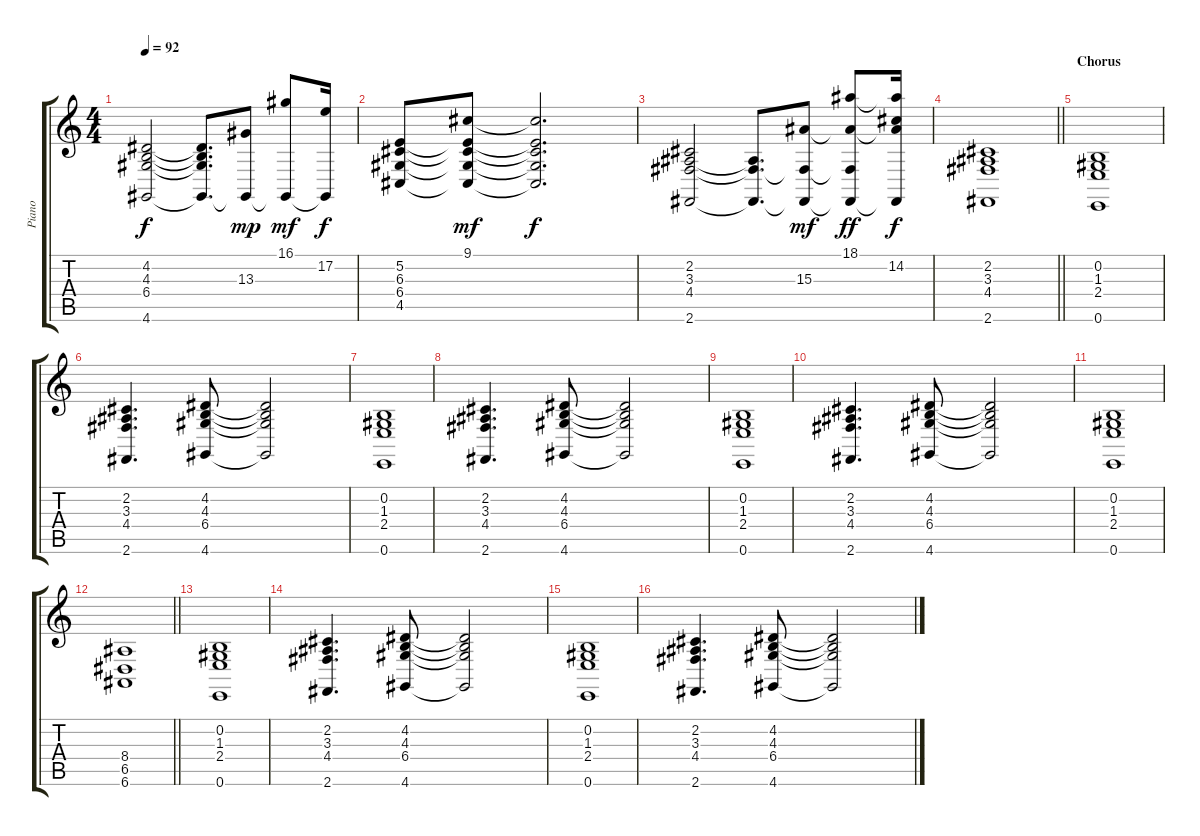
\track ("Piano" "Piano") {instrument acousticgrandpiano}
\staff {score tabs}
\tuning (E4 B3 G3 D3 A2 E2) {hide}
\ts (4 4)
\tempo 92
\clef g2
\ks aminor
(4.2 4.3 6.4 4.6).2{dy f} (4.2{t} 4.3{t} 6.4{t} 4.6{t}).8{d} (13.3 4.6{t}).8{dy mp} (16.1 4.6{t}).8{dy mf} (17.2 4.6{t}).16{dy f} |
(5.2 6.3 6.4 4.5).8 (9.1 5.2{t} 6.3{t} 6.4{t} 4.5{t}).8{dy mf} (9.1{t} 5.2{t} 6.3{t} 6.4{t} 4.5{t}).2{d dy f} |
(2.2 3.3 4.4 2.6).2 (3.3{t} 4.4{t} 2.6{t}).8{d} (15.3 4.4{t} 2.6{t}).8{dy mf} (18.1 15.3{t} 4.4{t} 2.6{t}).8{dy ff} (18.1{t} 14.2 15.3{t} 2.6{t}).16{dy f} |
\barLineRight lightlight
(2.2 3.3 4.4 2.6).1 |
\section ("" "Chorus")
(0.2 1.3 2.4 0.6).1 |
(2.2 3.3 4.4 2.6).4{d} (4.2 4.3 6.4 4.6).8 (4.2{t} 4.3{t} 6.4{t} 4.6{t}).2 |
(0.2 1.3 2.4 0.6).1 |
(2.2 3.3 4.4 2.6).4{d} (4.2 4.3 6.4 4.6).8 (4.2{t} 4.3{t} 6.4{t} 4.6{t}).2 |
(0.2 1.3 2.4 0.6).1 |
(2.2 3.3 4.4 2.6).4{d} (4.2 4.3 6.4 4.6).8 (4.2{t} 4.3{t} 6.4{t} 4.6{t}).2 |
(0.2 1.3 2.4 0.6).1 |
\barLineRight lightlight
(8.4 6.5 6.6).1 |
(0.2 1.3 2.4 0.6).1 |
(2.2 3.3 4.4 2.6).4{d} (4.2 4.3 6.4 4.6).8 (4.2{t} 4.3{t} 6.4{t} 4.6{t}).2 |
(0.2 1.3 2.4 0.6).1 |
(2.2 3.3 4.4 2.6).4{d} (4.2 4.3 6.4 4.6).8 (4.2{t} 4.3{t} 6.4{t} 4.6{t}).2
